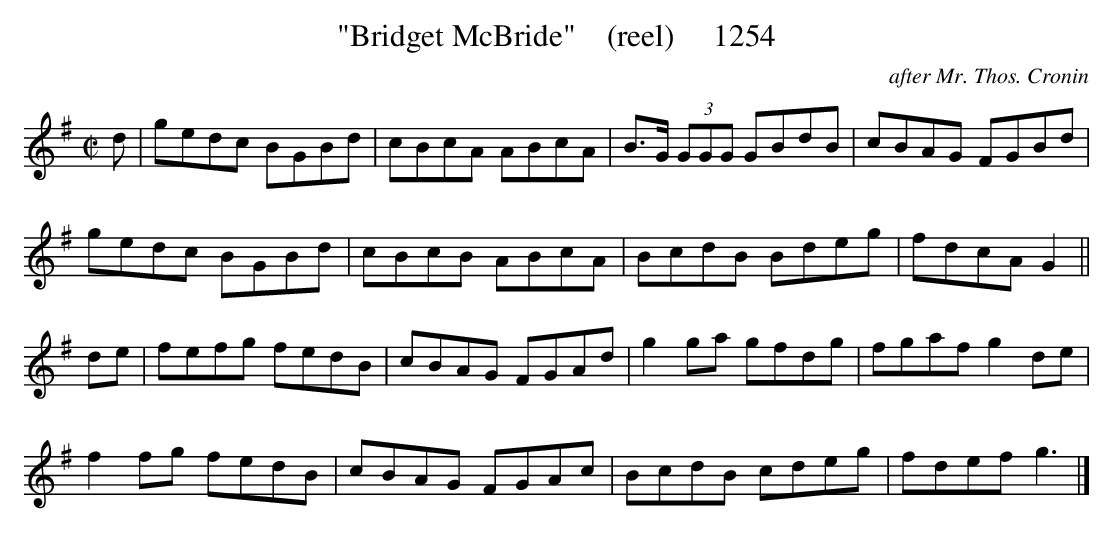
X:1
T:"Bridget McBride"    (reel)     1254
C:after Mr. Thos. Cronin
BRENNAN July 2003 (HTTP://WWW.SOSYOURMOM.COM)
M:C|
L:1/8
K:G
d|gedc BGBd|cBcA ABcA|B3/2G/2  (3GGG GBdB|cBAG FGBd|
gedc BGBd|cBcB ABcA|BcdB Bdeg|fdcA G2||
de|fefg fedB|cBAG FGAd|g2ga gfdg|fgaf g2de|
f2fg fedB|cBAG FGAc|BcdB cdeg|fdef g3|]
